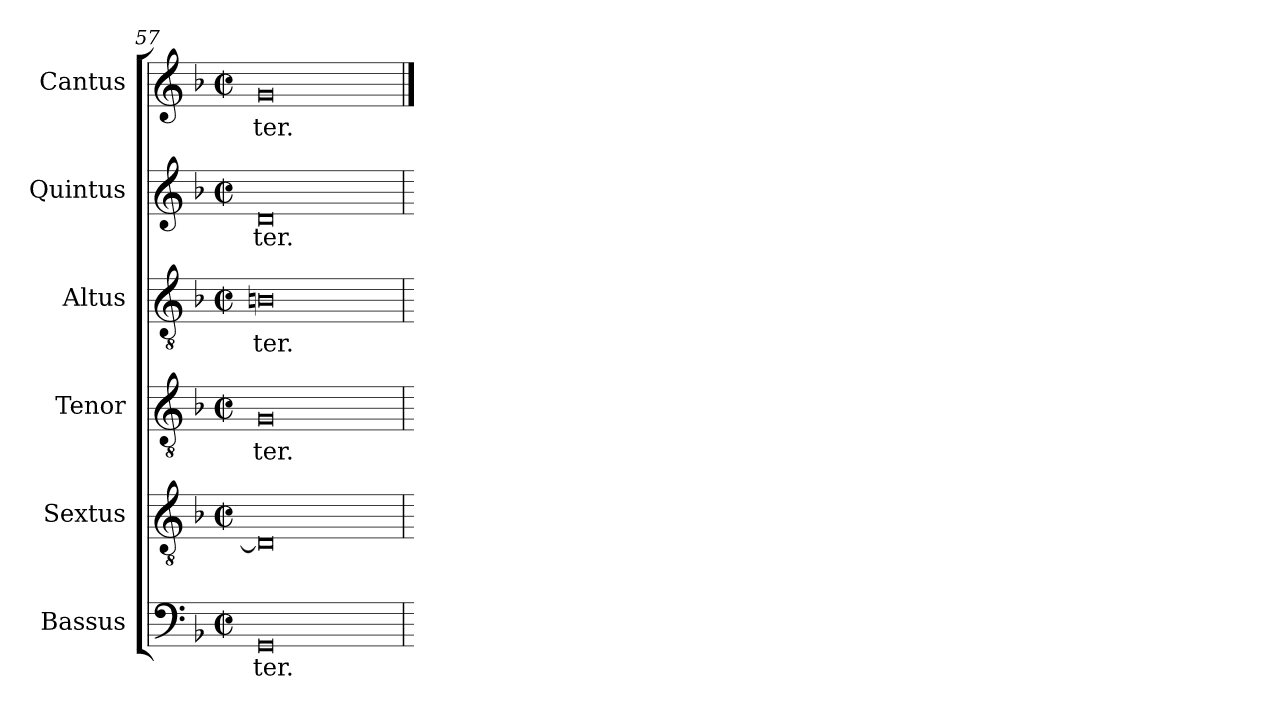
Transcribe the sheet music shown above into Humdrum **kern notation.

**kern	**text	**kern	**kern	**text	**kern	**text	**kern	**text	**kern	**text
*part6	*part6	*part5	*part4	*part4	*part3	*part3	*part2	*part2	*part1	*part1
*staff6	*staff6	*staff5	*staff4	*staff4	*staff3	*staff3	*staff2	*staff2	*staff1	*staff1
*I"Bassus	*	*I"Sextus	*I"Tenor	*	*I"Altus	*	*I"Quintus	*	*I"Cantus	*
*clefF4	*	*clefGv2	*clefGv2	*	*clefGv2	*	*clefG2	*	*clefG2	*
*k[b-]	*	*k[b-]	*k[b-]	*	*k[b-]	*	*k[b-]	*	*k[b-]	*
*F:	*	*F:	*F:	*	*F:	*	*F:	*	*F:	*
*M2/2	*	*M2/2	*M2/2	*	*M2/2	*	*M2/2	*	*M2/2	*
*met(c|)	*	*met(c|)	*met(c|)	*	*met(c|)	*	*met(c|)	*	*met(c|)	*
=57	=57	=57	=57	=57	=57	=57	=57	=57	=57	=57
!	!LO:LY:b:cj	!	!	!LO:LY:b:cj	!	!LO:LY:b:cj	!	!LO:LY:b:cj	!	!LO:LY:b:cj
0GG	ter.	0D]	0G	-ter.	0Bn	-ter.	0d	ter.	0g	-ter.
=	==	=	=	==	=	==	=	==	==	==
*-	*-	*-	*-	*-	*-	*-	*-	*-	*-	*-
